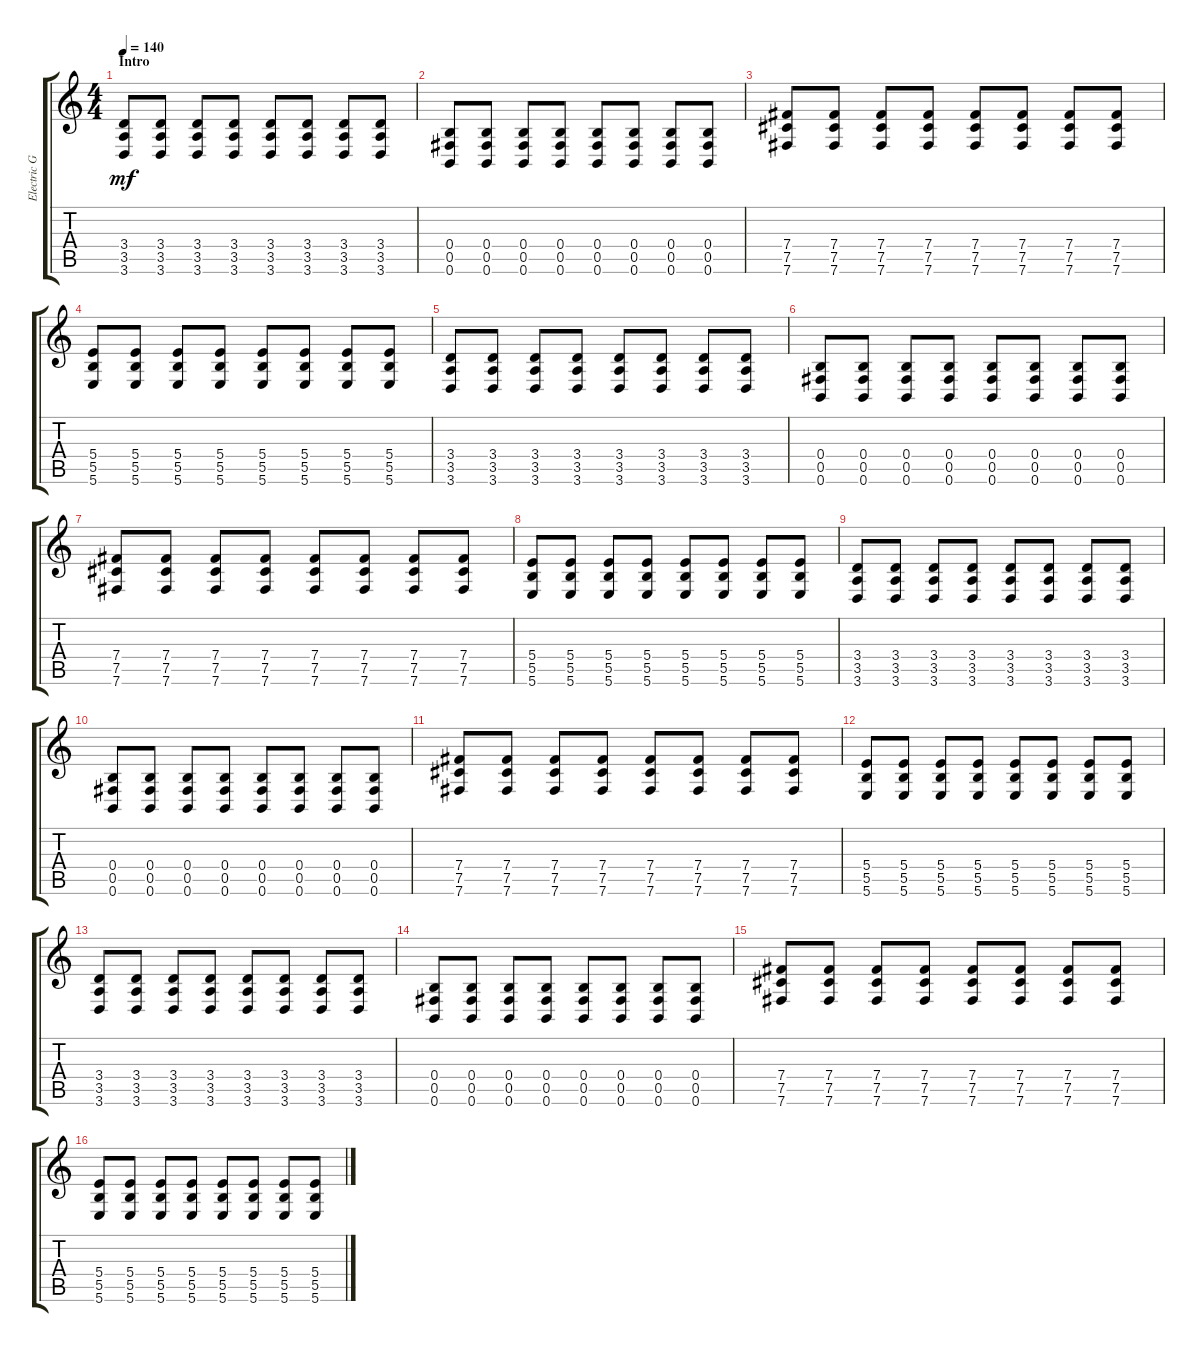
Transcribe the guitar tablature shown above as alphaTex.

\track ("Electric Guitar" "Electric G") {instrument distortionguitar}
\staff {score tabs}
\tuning (Db4 Ab3 E3 B2 Gb2 B1) {hide}
\ts (4 4)
\section ("" "Intro")
\tempo 140
\clef g2
\ks c
(3.4 3.5 3.6).8{dy mf instrument distortionguitar} (3.4 3.5 3.6).8 (3.4 3.5 3.6).8 (3.4 3.5 3.6).8 (3.4 3.5 3.6).8 (3.4 3.5 3.6).8 (3.4 3.5 3.6).8 (3.4 3.5 3.6).8 |
(0.4 0.5 0.6).8 (0.4 0.5 0.6).8 (0.4 0.5 0.6).8 (0.4 0.5 0.6).8 (0.4 0.5 0.6).8 (0.4 0.5 0.6).8 (0.4 0.5 0.6).8 (0.4 0.5 0.6).8 |
(7.4 7.5 7.6).8 (7.4 7.5 7.6).8 (7.4 7.5 7.6).8 (7.4 7.5 7.6).8 (7.4 7.5 7.6).8 (7.4 7.5 7.6).8 (7.4 7.5 7.6).8 (7.4 7.5 7.6).8 |
(5.4 5.5 5.6).8 (5.4 5.5 5.6).8 (5.4 5.5 5.6).8 (5.4 5.5 5.6).8 (5.4 5.5 5.6).8 (5.4 5.5 5.6).8 (5.4 5.5 5.6).8 (5.4 5.5 5.6).8 |
(3.4 3.5 3.6).8 (3.4 3.5 3.6).8 (3.4 3.5 3.6).8 (3.4 3.5 3.6).8 (3.4 3.5 3.6).8 (3.4 3.5 3.6).8 (3.4 3.5 3.6).8 (3.4 3.5 3.6).8 |
(0.4 0.5 0.6).8 (0.4 0.5 0.6).8 (0.4 0.5 0.6).8 (0.4 0.5 0.6).8 (0.4 0.5 0.6).8 (0.4 0.5 0.6).8 (0.4 0.5 0.6).8 (0.4 0.5 0.6).8 |
(7.4 7.5 7.6).8 (7.4 7.5 7.6).8 (7.4 7.5 7.6).8 (7.4 7.5 7.6).8 (7.4 7.5 7.6).8 (7.4 7.5 7.6).8 (7.4 7.5 7.6).8 (7.4 7.5 7.6).8 |
(5.4 5.5 5.6).8 (5.4 5.5 5.6).8 (5.4 5.5 5.6).8 (5.4 5.5 5.6).8 (5.4 5.5 5.6).8 (5.4 5.5 5.6).8 (5.4 5.5 5.6).8 (5.4 5.5 5.6).8 |
(3.4 3.5 3.6).8 (3.4 3.5 3.6).8 (3.4 3.5 3.6).8 (3.4 3.5 3.6).8 (3.4 3.5 3.6).8 (3.4 3.5 3.6).8 (3.4 3.5 3.6).8 (3.4 3.5 3.6).8 |
(0.4 0.5 0.6).8 (0.4 0.5 0.6).8 (0.4 0.5 0.6).8 (0.4 0.5 0.6).8 (0.4 0.5 0.6).8 (0.4 0.5 0.6).8 (0.4 0.5 0.6).8 (0.4 0.5 0.6).8 |
(7.4 7.5 7.6).8 (7.4 7.5 7.6).8 (7.4 7.5 7.6).8 (7.4 7.5 7.6).8 (7.4 7.5 7.6).8 (7.4 7.5 7.6).8 (7.4 7.5 7.6).8 (7.4 7.5 7.6).8 |
(5.4 5.5 5.6).8 (5.4 5.5 5.6).8 (5.4 5.5 5.6).8 (5.4 5.5 5.6).8 (5.4 5.5 5.6).8 (5.4 5.5 5.6).8 (5.4 5.5 5.6).8 (5.4 5.5 5.6).8 |
(3.4 3.5 3.6).8 (3.4 3.5 3.6).8 (3.4 3.5 3.6).8 (3.4 3.5 3.6).8 (3.4 3.5 3.6).8 (3.4 3.5 3.6).8 (3.4 3.5 3.6).8 (3.4 3.5 3.6).8 |
(0.4 0.5 0.6).8 (0.4 0.5 0.6).8 (0.4 0.5 0.6).8 (0.4 0.5 0.6).8 (0.4 0.5 0.6).8 (0.4 0.5 0.6).8 (0.4 0.5 0.6).8 (0.4 0.5 0.6).8 |
(7.4 7.5 7.6).8 (7.4 7.5 7.6).8 (7.4 7.5 7.6).8 (7.4 7.5 7.6).8 (7.4 7.5 7.6).8 (7.4 7.5 7.6).8 (7.4 7.5 7.6).8 (7.4 7.5 7.6).8 |
(5.4 5.5 5.6).8 (5.4 5.5 5.6).8 (5.4 5.5 5.6).8 (5.4 5.5 5.6).8 (5.4 5.5 5.6).8 (5.4 5.5 5.6).8 (5.4 5.5 5.6).8 (5.4 5.5 5.6).8
